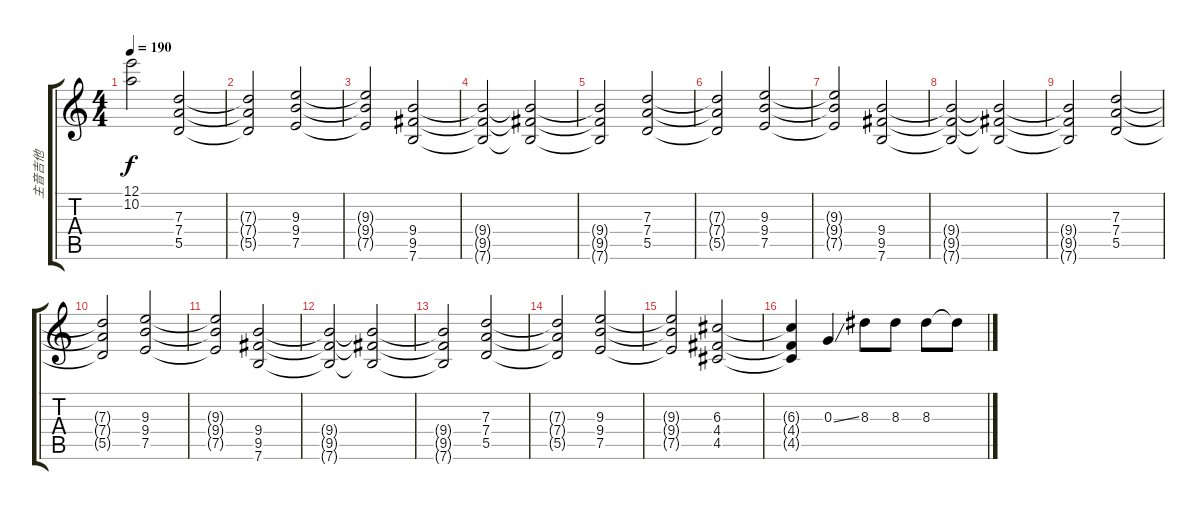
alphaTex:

\track ("主音吉他" "主音吉他") {instrument overdrivenguitar}
\staff {score tabs}
\tuning (E4 B3 G3 D3 A2 E2) {hide}
\ts (4 4)
\tempo 190
\clef g2
\ks c
(12.1 10.2).2{dy f} (7.3 7.4 5.5).2 |
(7.3{t} 7.4{t} 5.5{t}).2 (9.3 9.4 7.5).2 |
(9.3{t} 9.4{t} 7.5{t}).2 (9.4 9.5 7.6).2 |
(9.4{t} 9.5{t} 7.6{t}).2 (9.4{t} 9.5{t} 7.6{t}).2 |
(9.4{t} 9.5{t} 7.6{t}).2 (7.3 7.4 5.5).2 |
(7.3{t} 7.4{t} 5.5{t}).2 (9.3 9.4 7.5).2 |
(9.3{t} 9.4{t} 7.5{t}).2 (9.4 9.5 7.6).2 |
(9.4{t} 9.5{t} 7.6{t}).2 (9.4{t} 9.5{t} 7.6{t}).2 |
(9.4{t} 9.5{t} 7.6{t}).2 (7.3 7.4 5.5).2 |
(7.3{t} 7.4{t} 5.5{t}).2 (9.3 9.4 7.5).2 |
(9.3{t} 9.4{t} 7.5{t}).2 (9.4 9.5 7.6).2 |
(9.4{t} 9.5{t} 7.6{t}).2 (9.4{t} 9.5{t} 7.6{t}).2 |
(9.4{t} 9.5{t} 7.6{t}).2 (7.3 7.4 5.5).2 |
(7.3{t} 7.4{t} 5.5{t}).2 (9.3 9.4 7.5).2 |
(9.3{t} 9.4{t} 7.5{t}).2 (6.3 4.4 4.5).2 |
(6.3{t} 4.4{t} 4.5{t}).4 0.3{ss}.4 8.3.8 8.3.8 8.3.8 8.3{t}.8
